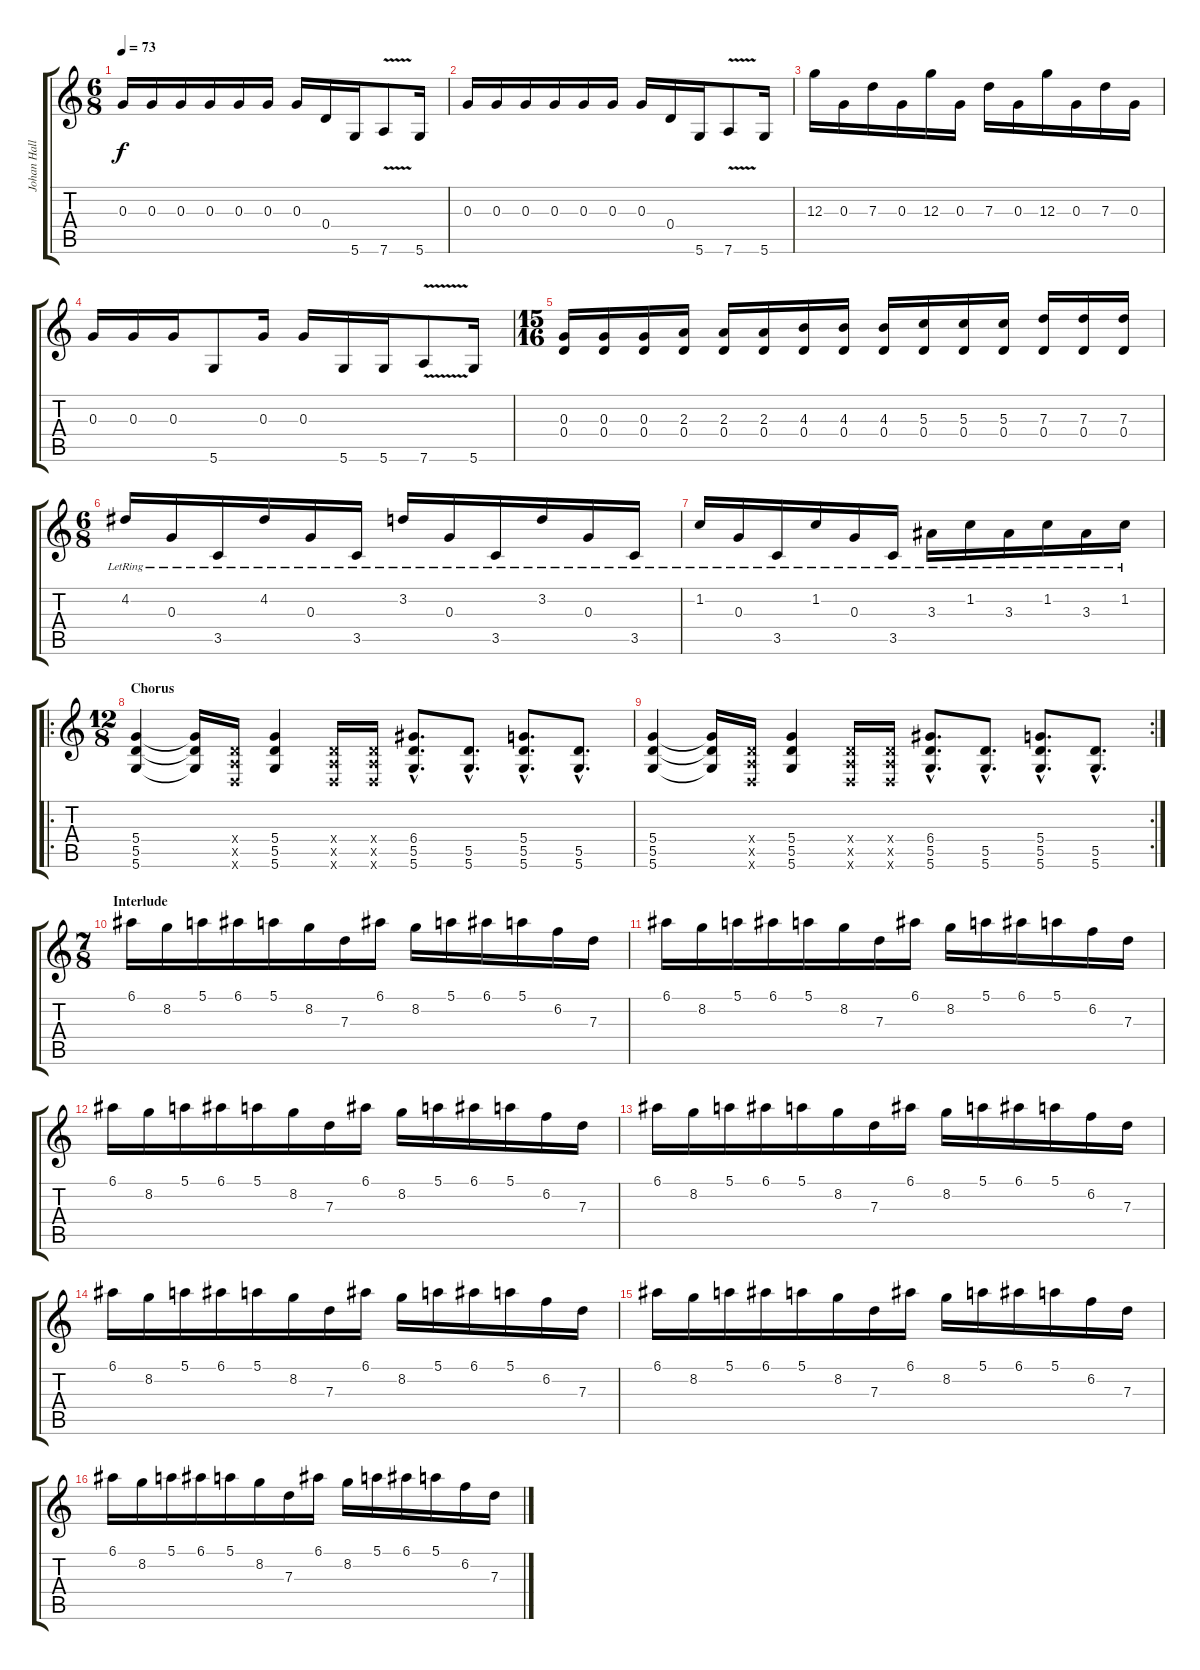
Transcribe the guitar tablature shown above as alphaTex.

\track ("Johan Hallgren" "Johan Hall") {instrument overdrivenguitar}
\staff {score tabs}
\tuning (E4 B3 G3 D3 A2 D2) {hide}
\ts (6 8)
\tempo 73
\clef g2
\ks c
0.3.16{dy f} 0.3.16 0.3.16 0.3.16 0.3.16 0.3.16 0.3.16 0.4.16 5.6.16 7.6{v}.8 5.6.16 |
0.3.16 0.3.16 0.3.16 0.3.16 0.3.16 0.3.16 0.3.16 0.4.16 5.6.16 7.6{v}.8 5.6.16 |
12.3.16 0.3.16 7.3.16 0.3.16 12.3.16 0.3.16 7.3.16 0.3.16 12.3.16 0.3.16 7.3.16 0.3.16 |
0.3.16 0.3.16 0.3.16 5.6.8 0.3.16 0.3.16 5.6.16 5.6.16 7.6{v}.8 5.6.16 |
\ts (15 16)
(0.3 0.4).16{instrument distortionguitar} (0.3 0.4).16 (0.3 0.4).16 (2.3 0.4).16 (2.3 0.4).16 (2.3 0.4).16 (4.3 0.4).16 (4.3 0.4).16 (4.3 0.4).16 (5.3 0.4).16 (5.3 0.4).16 (5.3 0.4).16 (7.3 0.4).16 (7.3 0.4).16 (7.3 0.4).16 |
\ts (6 8)
4.2{lr}.16{volume 8} 0.3{lr}.16 3.5{lr}.16 4.2{lr}.16 0.3{lr}.16 3.5{lr}.16 3.2{lr}.16 0.3{lr}.16 3.5{lr}.16 3.2{lr}.16 0.3{lr}.16 3.5{lr}.16 |
1.2{lr}.16 0.3{lr}.16 3.5{lr}.16 1.2{lr}.16 0.3{lr}.16 3.5{lr}.16 3.3{lr}.16 1.2{lr}.16 3.3{lr}.16 1.2{lr}.16 3.3{lr}.16 1.2{lr}.16 |
\ro
\ts (12 8)
\section ("" "Chorus")
(5.4 5.5 5.6).4{volume 14 instrument distortionguitar} (5.4{t} 5.5{t} 5.6{t}).16 (0.4{x} 0.5{x} 0.6{x}).16 (5.4 5.5 5.6).4 (0.4{x} 0.5{x} 0.6{x}).16 (0.4{x} 0.5{x} 0.6{x}).16 (6.4{hac} 5.5{hac} 5.6{hac}).8{d} (5.5{hac} 5.6{hac}).8{d} (5.4{hac} 5.5{hac} 5.6{hac}).8{d} (5.5{hac} 5.6{hac}).8{d} |
\rc 2
(5.4 5.5 5.6).4 (5.4{t} 5.5{t} 5.6{t}).16 (0.4{x} 0.5{x} 0.6{x}).16 (5.4 5.5 5.6).4 (0.4{x} 0.5{x} 0.6{x}).16 (0.4{x} 0.5{x} 0.6{x}).16 (6.4{hac} 5.5{hac} 5.6{hac}).8{d} (5.5{hac} 5.6{hac}).8{d} (5.4{hac} 5.5{hac} 5.6{hac}).8{d} (5.5{hac} 5.6{hac}).8{d} |
\ts (7 8)
\section ("" "Interlude")
6.1.16{volume 8 instrument distortionguitar} 8.2.16 5.1.16 6.1.16 5.1.16 8.2.16 7.3.16 6.1.16 8.2.16 5.1.16 6.1.16 5.1.16 6.2.16 7.3.16 |
6.1.16 8.2.16 5.1.16 6.1.16 5.1.16 8.2.16 7.3.16 6.1.16 8.2.16 5.1.16 6.1.16 5.1.16 6.2.16 7.3.16 |
6.1.16 8.2.16 5.1.16 6.1.16 5.1.16 8.2.16 7.3.16 6.1.16 8.2.16 5.1.16 6.1.16 5.1.16 6.2.16 7.3.16 |
6.1.16 8.2.16 5.1.16 6.1.16 5.1.16 8.2.16 7.3.16 6.1.16 8.2.16 5.1.16 6.1.16 5.1.16 6.2.16 7.3.16 |
6.1.16 8.2.16 5.1.16 6.1.16 5.1.16 8.2.16 7.3.16 6.1.16 8.2.16 5.1.16 6.1.16 5.1.16 6.2.16 7.3.16 |
6.1.16 8.2.16 5.1.16 6.1.16 5.1.16 8.2.16 7.3.16 6.1.16 8.2.16 5.1.16 6.1.16 5.1.16 6.2.16 7.3.16 |
6.1.16 8.2.16 5.1.16 6.1.16 5.1.16 8.2.16 7.3.16 6.1.16 8.2.16 5.1.16 6.1.16 5.1.16 6.2.16 7.3.16
